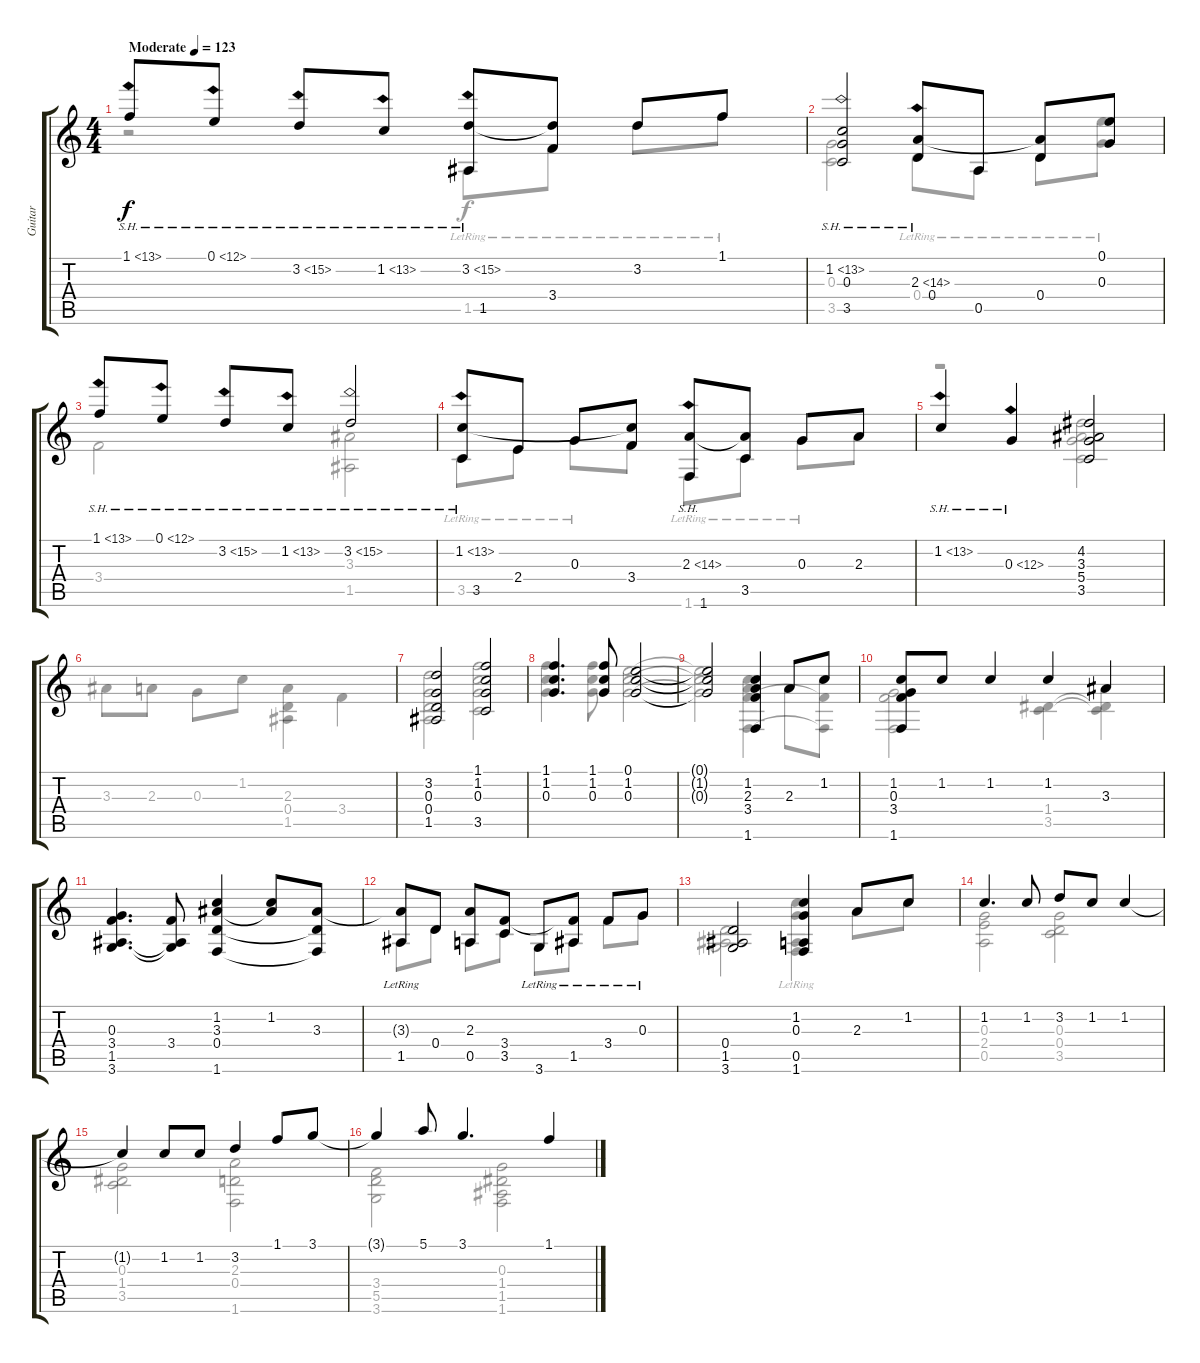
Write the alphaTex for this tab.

\track ("Guitar" "Guitar") {solo instrument acousticguitarnylon}
\staff {score tabs}
\tuning (E4 B3 G3 D3 A2 E2) {hide}
\voice
\ts (4 4)
\tempo (123 "Moderate")
\clef g2
\ks c
1.1{sh 12}.8{dy f instrument acousticguitarnylon} 0.1{sh 12}.8 3.2{sh 12}.8 1.2{sh 12}.8 (3.2{sh 12} 1.5).8 (3.2{t} 3.4).8 3.2.8 1.1.8 |
(1.2{sh 12} 0.3 3.5).2 (2.3{sh 12} 0.4).8 0.5.8 (2.3{t} 0.4).8 (0.1 0.3).8 |
1.1{sh 12}.8 0.1{sh 12}.8 3.2{sh 12}.8 1.2{sh 12}.8 3.2{sh 12}.2 |
(1.2{sh 12} 3.5).8 2.4.8 0.3.8 (1.2{t} 3.4).8 (2.3{sh 12} 1.6).8 (2.3{t} 3.5).8 0.3.8 2.3.8 |
1.2{sh 12}.4 0.3{sh 12}.4 (4.2 3.3 5.4 3.5).2 |
|
(3.2 0.3 0.4 1.5).2 (1.1 1.2 0.3 3.5).2 |
(1.1 1.2 0.3).4{d} (1.1 1.2 0.3).8 (0.1 1.2 0.3).2 |
(0.1{t} 1.2{t} 0.3{t}).2 (1.2 2.3 3.4 1.6).4 2.3.8 1.2.8 |
(1.2 0.3 3.4 1.6).8 1.2.8 1.2.4 1.2.4 3.3.4 |
(0.3 3.4 1.5 3.6).4{d} (3.4 1.5{t} 3.6{t}).8 (1.2 3.3 0.4 1.6).4 (1.2 3.3{t}).8 (3.3 0.4{t} 1.6{t}).8 |
(3.3{t} 1.5{lr}).8 0.4.8 (2.3 0.5).8 (3.4 3.5).8 3.6{lr}.8 (3.4{t} 1.5{lr}).8 3.4{lr}.8 0.3{lr}.8 |
(0.4 1.5 3.6).2 (1.2 0.3 0.5 1.6).4 2.3.8 1.2.8 |
1.2.4{d} 1.2.8 3.2.8 1.2.8 1.2.4 |
1.2{t}.4 1.2.8 1.2.8 3.2.4 1.1.8 3.1.8 |
3.1{t}.4 5.1.8 3.1.4{d} 1.1.4
\voice
\clef g2
\ottava regular
\simile none
\ks c
r.2{dy f} 1.5{lr}.8 3.4{lr}.8 3.2{lr}.8 1.1{lr}.8 |
(0.3 3.5).2 0.4{lr}.8 0.5{lr}.8 0.4{lr}.8 (0.1{lr} 0.3{lr}).8 |
3.4.2 (3.3 1.5).2 |
3.5{lr}.8 2.4{lr}.8 0.3{lr}.8 3.4.8 1.6{lr}.8 3.5{lr}.8 0.3{lr}.8 2.3.8 |
r.2 (4.2 3.3 5.4 3.5).2 |
3.3.8 2.3.8 0.3.8 1.2.8 (2.3 0.4 1.5).4 3.4.4 |
(3.2 0.3 0.4 1.5).2 (1.1 1.2 0.3 3.5).2 |
(1.1 1.2 0.3).4{d} (1.1 1.2 0.3).8 (0.1 1.2 0.3).2 |
(0.1{t} 1.2{t} 0.3{t}).2 (1.2 2.3 3.4 1.6).4 2.3.8 (1.2 3.4{t} 1.6{t}).8 |
(0.3 3.4 1.6).2 (1.4 3.5).4 (3.3 1.4{t} 3.5{t}).4 |
|
1.5.8 0.4.8 0.5.8 3.5.8 3.6.8 1.5.8 3.4.8 0.3.8 |
(0.4 1.5 3.6).2 (1.2{lr} 0.3{lr} 0.5{lr} 1.6{lr}).4 2.3.8 1.2.8 |
(0.3 2.4 0.5).2 (0.3 0.4 3.5).2 |
(0.3 1.4 3.5).2 (2.3 0.4 1.6).2 |
(3.4 5.5 3.6).2 (0.3 1.4 1.5 1.6).2
